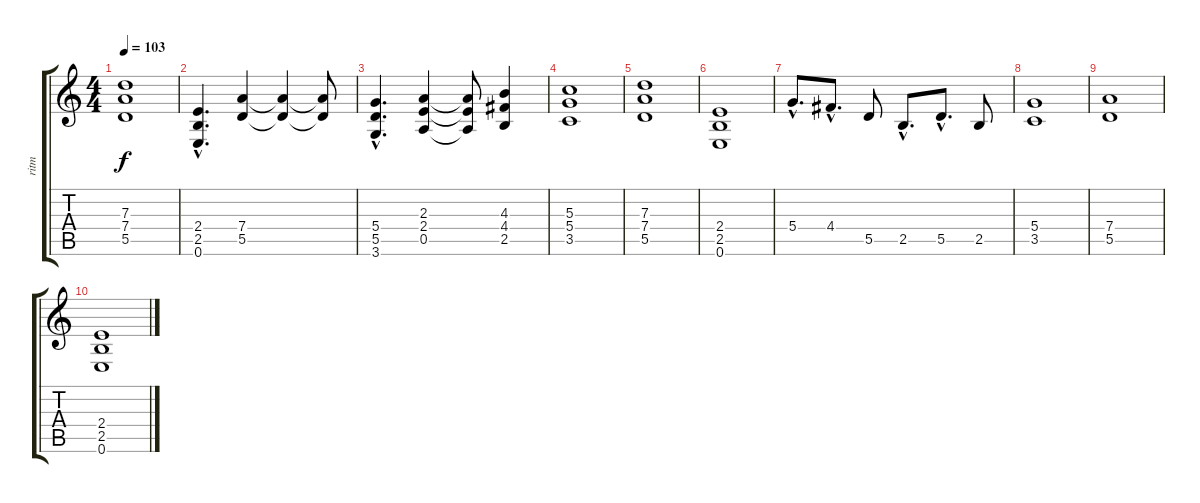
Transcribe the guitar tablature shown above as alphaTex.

\track ("ritm" "ritm") {instrument distortionguitar}
\staff {score tabs}
\tuning (E4 B3 G3 D3 A2 E2) {hide}
\ts (4 4)
\tempo 103
\clef g2
\ks c
(7.3 7.4 5.5).1{dy f} |
(2.4{hac} 2.5{hac} 0.6{hac}).4{d} (7.4 5.5).4 (7.4{t} 5.5{t}).4 (7.4{t} 5.5{t}).8 |
(5.4{hac} 5.5{hac} 3.6{hac}).4{d} (2.3 2.4 0.5).4 (2.3{t} 2.4{t} 0.5{t}).8 (4.3 4.4 2.5).4 |
(5.3 5.4 3.5).1 |
(7.3 7.4 5.5).1 |
(2.4 2.5 0.6).1 |
5.4{hac}.8{d} 4.4{hac}.8{d} 5.5.8 2.5{hac}.8{d} 5.5{hac}.8{d} 2.5.8 |
(5.4 3.5).1 |
(7.4 5.5).1 |
(2.4 2.5 0.6).1
